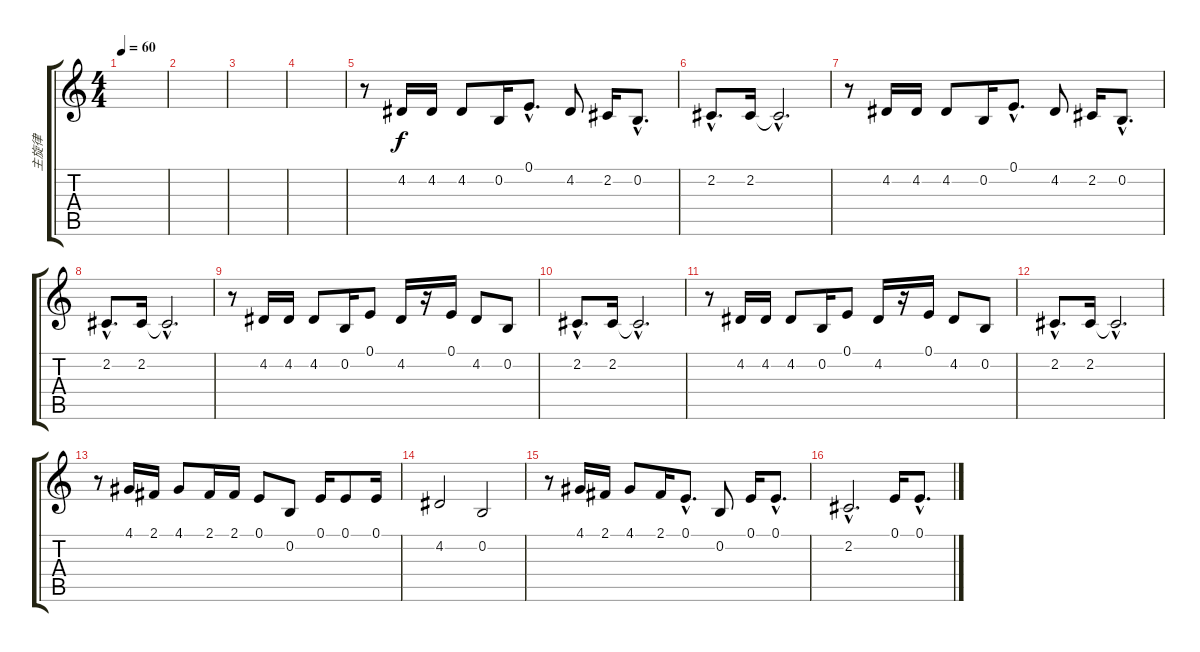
\track ("主旋律" "主旋律") {instrument flute}
\staff {score tabs}
\tuning (E4 B3 G3 D3 A2 E2) {hide}
\ts (4 4)
\tempo 60
\clef g2
\ks c
|
|
|
|
r.8 4.2.16 4.2.16 4.2.8 0.2.16 0.1{hac}.8{d} 4.2.8 2.2.16 0.2{hac}.8{d} |
2.2{hac}.8{d} 2.2.16 2.2{hac t}.2{d} |
r.8 4.2.16 4.2.16 4.2.8 0.2.16 0.1{hac}.8{d} 4.2.8 2.2.16 0.2{hac}.8{d} |
2.2{hac}.8{d} 2.2.16 2.2{hac t}.2{d} |
r.8 4.2.16 4.2.16 4.2.8 0.2.16 0.1.8 4.2.16 r.16 0.1.16 4.2.8 0.2.8 |
2.2{hac}.8{d} 2.2.16 2.2{hac t}.2{d} |
r.8 4.2.16 4.2.16 4.2.8 0.2.16 0.1.8 4.2.16 r.16 0.1.16 4.2.8 0.2.8 |
2.2{hac}.8{d} 2.2.16 2.2{hac t}.2{d} |
r.8 4.1.16 2.1.16 4.1.8 2.1.16 2.1.16 0.1.8 0.2.8 0.1.16 0.1.8 0.1.16 |
4.2.2 0.2.2 |
r.8 4.1.16 2.1.16 4.1.8 2.1.16 0.1{hac}.8{d} 0.2.8 0.1.16 0.1{hac}.8{d} |
2.2{hac}.2{d} 0.1.16 0.1{hac}.8{d}
